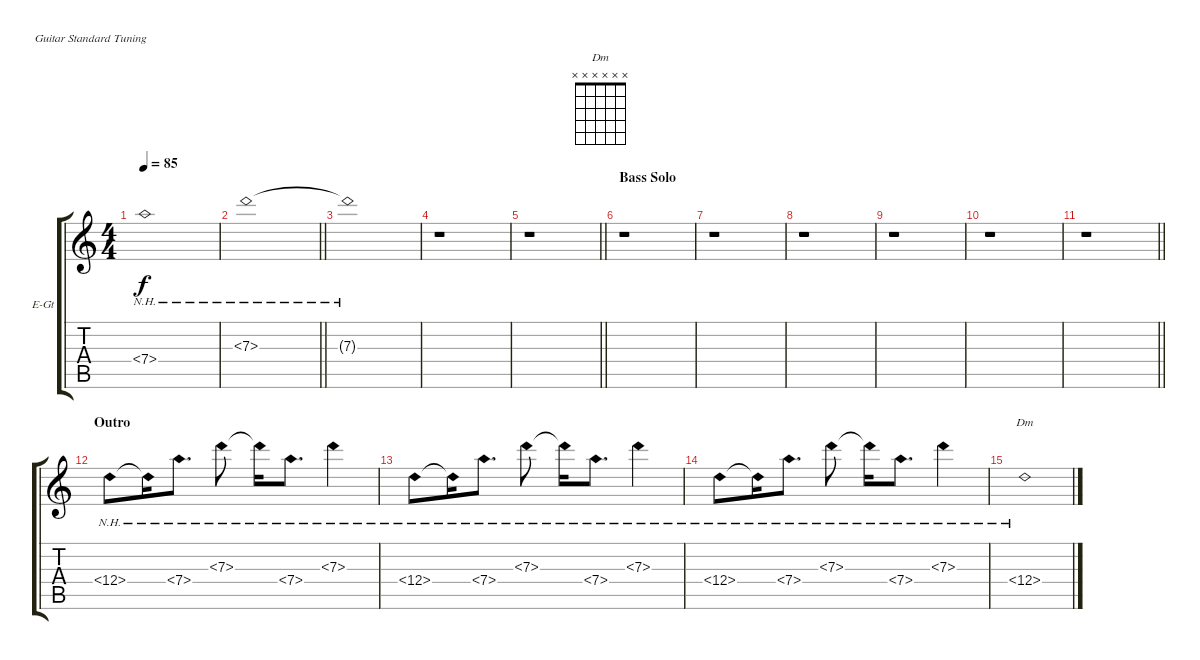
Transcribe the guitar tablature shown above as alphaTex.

\bracketExtendMode groupsimilarinstruments
\firstSystemTrackNameOrientation horizontal
\otherSystemsTrackNameOrientation horizontal
\track ("Robert Smith 2" "E-Gt") {instrument electricguitarclean}
\staff {score tabs}
\tuning (E4 B3 G3 D3 A2 E2)
\chord ("Dm" x x x x x x)
\ts (4 4)
\tempo 85
\clef g2
\ks c
7.4{nh}.1{dy f} |
\barLineRight lightlight
7.3{nh}.1 |
7.3{nh t}.1 |
r.1 |
\barLineRight lightlight
r.1 |
\section ("" "Bass Solo")
r.1 |
r.1 |
r.1 |
r.1 |
r.1 |
\barLineRight lightlight
r.1 |
\section ("" "Outro")
12.4{nh}.8 12.4{nh t}.16 7.4{nh}.8{d} 7.3{nh}.8 7.3{nh t}.16 7.4{nh}.8{d} 7.3{nh}.4 |
12.4{nh}.8 12.4{nh t}.16 7.4{nh}.8{d} 7.3{nh}.8 7.3{nh t}.16 7.4{nh}.8{d} 7.3{nh}.4 |
12.4{nh}.8 12.4{nh t}.16 7.4{nh}.8{d} 7.3{nh}.8 7.3{nh t}.16 7.4{nh}.8{d} 7.3{nh}.4 |
12.4{nh}.1{ch "Dm"}
